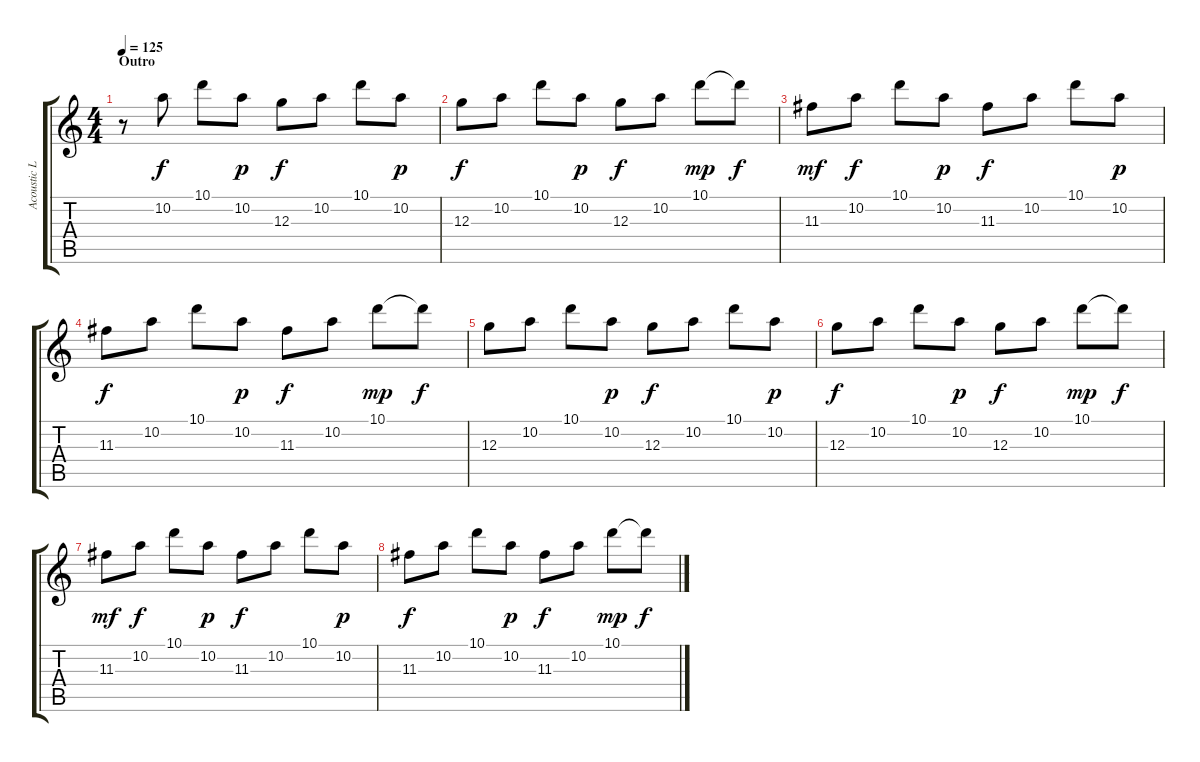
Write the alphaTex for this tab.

\track ("Acoustic Lead" "Acoustic L") {instrument acousticguitarsteel}
\staff {score tabs}
\tuning (E4 B3 G3 D3 A2 E2) {hide}
\ts (4 4)
\section ("" "Outro")
\tempo 125
\clef g2
\ks c
r.8{dy mp volume 9} 10.2.8{dy f} 10.1.8 10.2.8{dy p} 12.3.8{dy f} 10.2.8 10.1.8 10.2.8{dy p} |
12.3.8{dy f} 10.2.8 10.1.8 10.2.8{dy p} 12.3.8{dy f} 10.2.8 10.1.8{dy mp} 10.1{t}.8{dy f} |
11.3.8{dy mf volume 6} 10.2.8{dy f} 10.1.8 10.2.8{dy p} 11.3.8{dy f} 10.2.8 10.1.8 10.2.8{dy p} |
11.3.8{dy f} 10.2.8 10.1.8 10.2.8{dy p} 11.3.8{dy f} 10.2.8 10.1.8{dy mp} 10.1{t}.8{dy f} |
12.3.8{volume 3} 10.2.8 10.1.8 10.2.8{dy p} 12.3.8{dy f} 10.2.8 10.1.8 10.2.8{dy p} |
12.3.8{dy f} 10.2.8 10.1.8 10.2.8{dy p} 12.3.8{dy f} 10.2.8 10.1.8{dy mp} 10.1{t}.8{dy f} |
11.3.8{dy mf volume 0} 10.2.8{dy f} 10.1.8 10.2.8{dy p} 11.3.8{dy f} 10.2.8 10.1.8 10.2.8{dy p} |
11.3.8{dy f} 10.2.8 10.1.8 10.2.8{dy p} 11.3.8{dy f} 10.2.8 10.1.8{dy mp} 10.1{t}.8{dy f}
